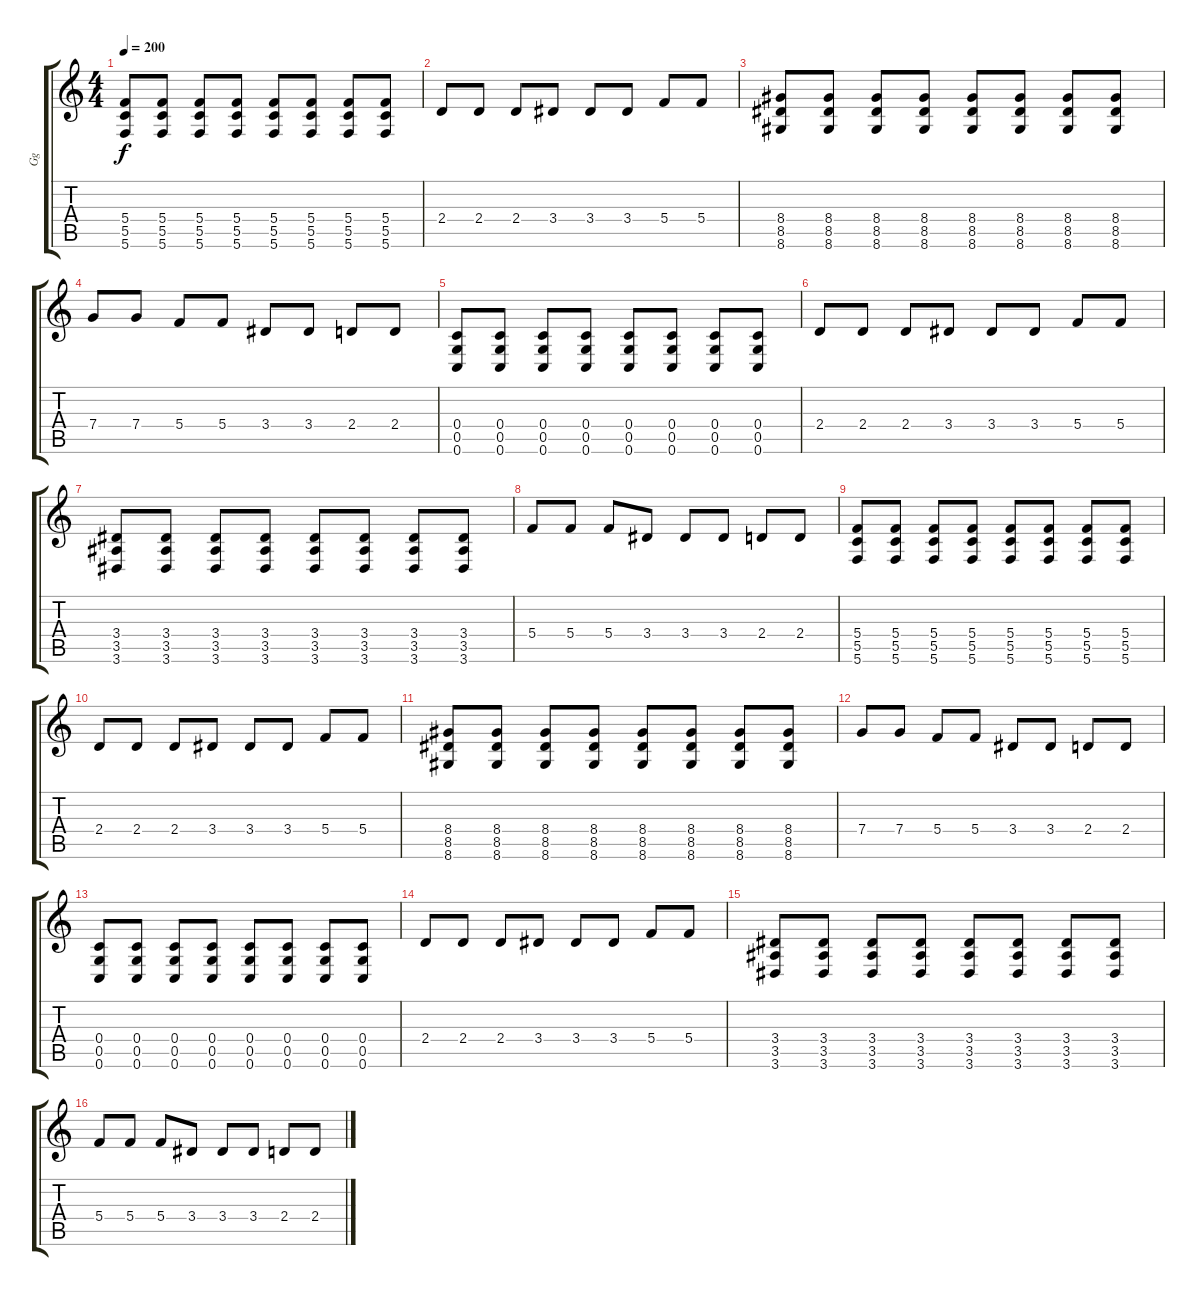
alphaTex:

\track ("Gg" "Gg") {instrument distortionguitar}
\staff {score tabs}
\tuning (D4 A3 F3 C3 G2 C2) {hide}
\ts (4 4)
\tempo 200
\clef g2
\ks c
(5.4 5.5 5.6).8{dy f} (5.4 5.5 5.6).8 (5.4 5.5 5.6).8 (5.4 5.5 5.6).8 (5.4 5.5 5.6).8 (5.4 5.5 5.6).8 (5.4 5.5 5.6).8 (5.4 5.5 5.6).8 |
2.4.8 2.4.8 2.4.8 3.4.8 3.4.8 3.4.8 5.4.8 5.4.8 |
(8.4 8.5 8.6).8 (8.4 8.5 8.6).8 (8.4 8.5 8.6).8 (8.4 8.5 8.6).8 (8.4 8.5 8.6).8 (8.4 8.5 8.6).8 (8.4 8.5 8.6).8 (8.4 8.5 8.6).8 |
7.4.8 7.4.8 5.4.8 5.4.8 3.4.8 3.4.8 2.4.8 2.4.8 |
(0.4 0.5 0.6).8 (0.4 0.5 0.6).8 (0.4 0.5 0.6).8 (0.4 0.5 0.6).8 (0.4 0.5 0.6).8 (0.4 0.5 0.6).8 (0.4 0.5 0.6).8 (0.4 0.5 0.6).8 |
2.4.8 2.4.8 2.4.8 3.4.8 3.4.8 3.4.8 5.4.8 5.4.8 |
(3.4 3.5 3.6).8 (3.4 3.5 3.6).8 (3.4 3.5 3.6).8 (3.4 3.5 3.6).8 (3.4 3.5 3.6).8 (3.4 3.5 3.6).8 (3.4 3.5 3.6).8 (3.4 3.5 3.6).8 |
5.4.8 5.4.8 5.4.8 3.4.8 3.4.8 3.4.8 2.4.8 2.4.8 |
(5.4 5.5 5.6).8 (5.4 5.5 5.6).8 (5.4 5.5 5.6).8 (5.4 5.5 5.6).8 (5.4 5.5 5.6).8 (5.4 5.5 5.6).8 (5.4 5.5 5.6).8 (5.4 5.5 5.6).8 |
2.4.8 2.4.8 2.4.8 3.4.8 3.4.8 3.4.8 5.4.8 5.4.8 |
(8.4 8.5 8.6).8 (8.4 8.5 8.6).8 (8.4 8.5 8.6).8 (8.4 8.5 8.6).8 (8.4 8.5 8.6).8 (8.4 8.5 8.6).8 (8.4 8.5 8.6).8 (8.4 8.5 8.6).8 |
7.4.8 7.4.8 5.4.8 5.4.8 3.4.8 3.4.8 2.4.8 2.4.8 |
(0.4 0.5 0.6).8 (0.4 0.5 0.6).8 (0.4 0.5 0.6).8 (0.4 0.5 0.6).8 (0.4 0.5 0.6).8 (0.4 0.5 0.6).8 (0.4 0.5 0.6).8 (0.4 0.5 0.6).8 |
2.4.8 2.4.8 2.4.8 3.4.8 3.4.8 3.4.8 5.4.8 5.4.8 |
(3.4 3.5 3.6).8 (3.4 3.5 3.6).8 (3.4 3.5 3.6).8 (3.4 3.5 3.6).8 (3.4 3.5 3.6).8 (3.4 3.5 3.6).8 (3.4 3.5 3.6).8 (3.4 3.5 3.6).8 |
5.4.8 5.4.8 5.4.8 3.4.8 3.4.8 3.4.8 2.4.8 2.4.8
